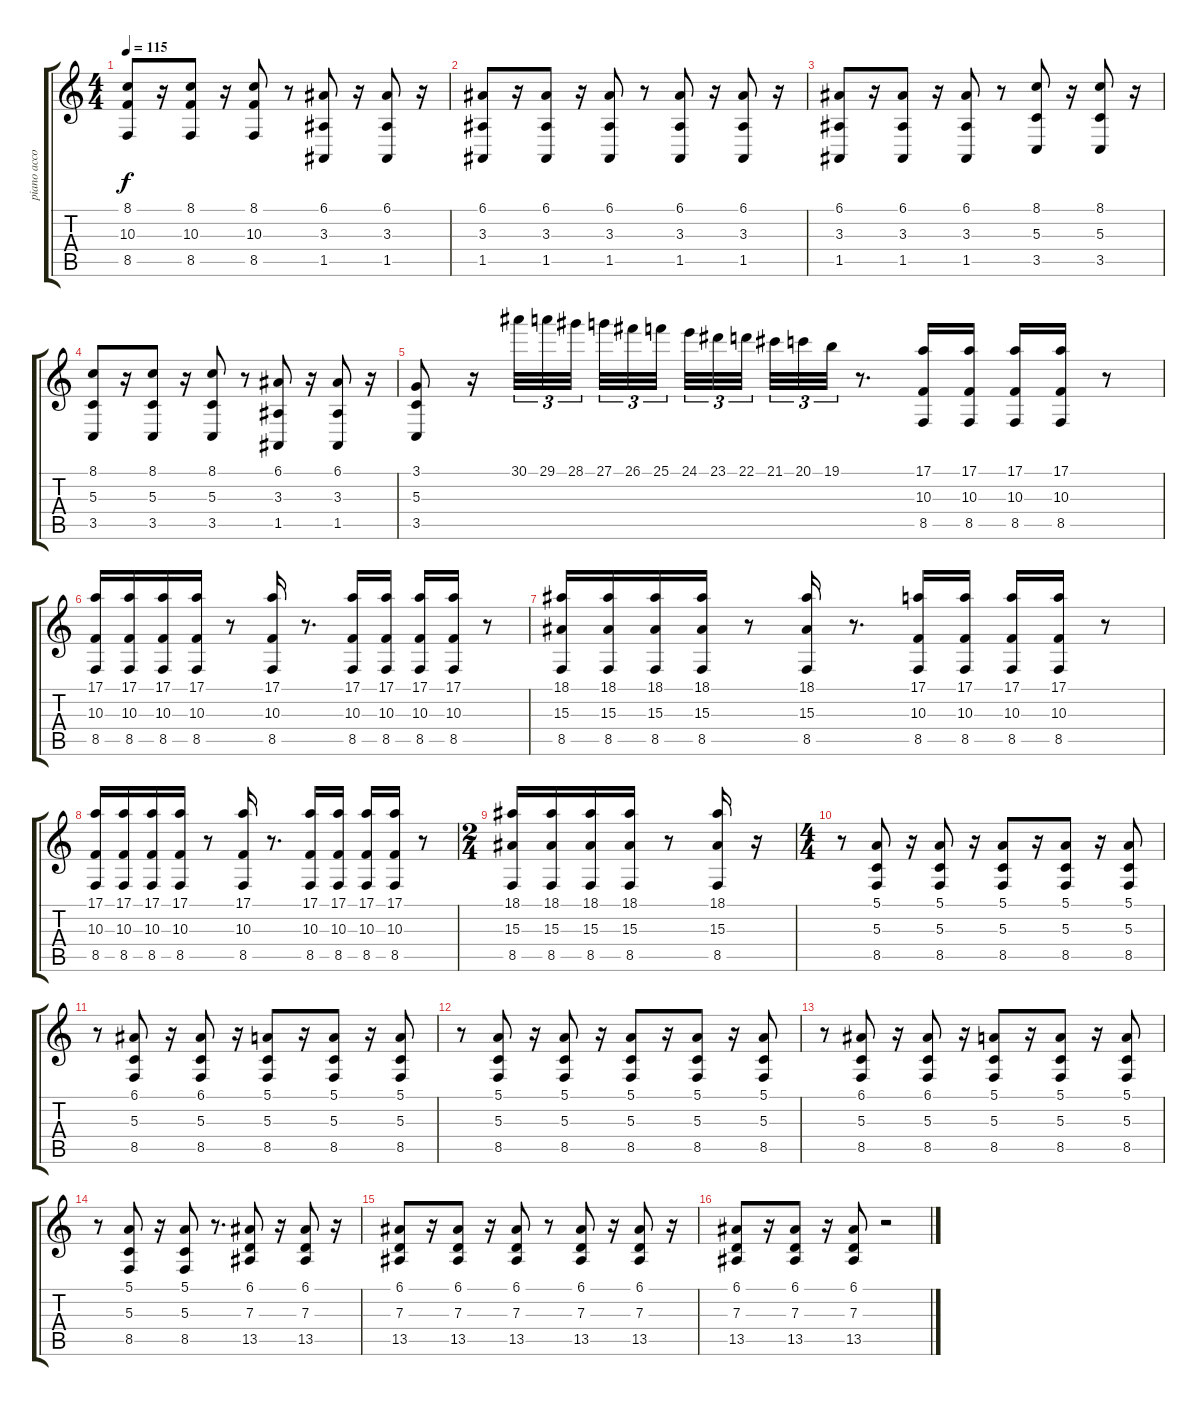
\track ("piano accompagnement" "piano acco") {instrument brightacousticpiano}
\staff {score tabs}
\tuning (E4 B3 G3 D3 A2 E2) {hide}
\ts (4 4)
\tempo 115
\clef g2
\ks c
(8.1 10.3 8.5).8{dy f} r.16 (8.1 10.3 8.5).8 r.16 (8.1 10.3 8.5).8 r.8 (6.1 3.3 1.5).8 r.16 (6.1 3.3 1.5).8 r.16 |
(6.1 3.3 1.5).8 r.16 (6.1 3.3 1.5).8 r.16 (6.1 3.3 1.5).8 r.8 (6.1 3.3 1.5).8 r.16 (6.1 3.3 1.5).8 r.16 |
(6.1 3.3 1.5).8 r.16 (6.1 3.3 1.5).8 r.16 (6.1 3.3 1.5).8 r.8 (8.1 5.3 3.5).8 r.16 (8.1 5.3 3.5).8 r.16 |
(8.1 5.3 3.5).8 r.16 (8.1 5.3 3.5).8 r.16 (8.1 5.3 3.5).8 r.8 (6.1 3.3 1.5).8 r.16 (6.1 3.3 1.5).8 r.16 |
(3.1 5.3 3.5).8 r.16 30.1.32{tu (3 2)} 29.1.32{tu (3 2)} 28.1.32{tu (3 2)} 27.1.32{tu (3 2)} 26.1.32{tu (3 2)} 25.1.32{tu (3 2)} 24.1.32{tu (3 2)} 23.1.32{tu (3 2)} 22.1.32{tu (3 2)} 21.1.32{tu (3 2)} 20.1.32{tu (3 2)} 19.1.32{tu (3 2)} r.8{d} (17.1 10.3 8.5).16 (17.1 10.3 8.5).16 (17.1 10.3 8.5).16 (17.1 10.3 8.5).16 r.8 |
(17.1 10.3 8.5).16 (17.1 10.3 8.5).16 (17.1 10.3 8.5).16 (17.1 10.3 8.5).16 r.8 (17.1 10.3 8.5).16 r.8{d} (17.1 10.3 8.5).16 (17.1 10.3 8.5).16 (17.1 10.3 8.5).16 (17.1 10.3 8.5).16 r.8 |
(18.1 15.3 8.5).16 (18.1 15.3 8.5).16 (18.1 15.3 8.5).16 (18.1 15.3 8.5).16 r.8 (18.1 15.3 8.5).16 r.8{d} (17.1 10.3 8.5).16 (17.1 10.3 8.5).16 (17.1 10.3 8.5).16 (17.1 10.3 8.5).16 r.8 |
(17.1 10.3 8.5).16 (17.1 10.3 8.5).16 (17.1 10.3 8.5).16 (17.1 10.3 8.5).16 r.8 (17.1 10.3 8.5).16 r.8{d} (17.1 10.3 8.5).16 (17.1 10.3 8.5).16 (17.1 10.3 8.5).16 (17.1 10.3 8.5).16 r.8 |
\ts (2 4)
(18.1 15.3 8.5).16 (18.1 15.3 8.5).16 (18.1 15.3 8.5).16 (18.1 15.3 8.5).16 r.8 (18.1 15.3 8.5).16 r.16 |
\ts (4 4)
r.8 (5.1 5.3 8.5).8 r.16 (5.1 5.3 8.5).8 r.16 (5.1 5.3 8.5).8 r.16 (5.1 5.3 8.5).8 r.16 (5.1 5.3 8.5).8 |
r.8 (6.1 5.3 8.5).8 r.16 (6.1 5.3 8.5).8 r.16 (5.1 5.3 8.5).8 r.16 (5.1 5.3 8.5).8 r.16 (5.1 5.3 8.5).8 |
r.8 (5.1 5.3 8.5).8 r.16 (5.1 5.3 8.5).8 r.16 (5.1 5.3 8.5).8 r.16 (5.1 5.3 8.5).8 r.16 (5.1 5.3 8.5).8 |
r.8 (6.1 5.3 8.5).8 r.16 (6.1 5.3 8.5).8 r.16 (5.1 5.3 8.5).8 r.16 (5.1 5.3 8.5).8 r.16 (5.1 5.3 8.5).8 |
r.8 (5.1 5.3 8.5).8 r.16 (5.1 5.3 8.5).8 r.8{d} (6.1 7.3 13.5).8 r.16 (6.1 7.3 13.5).8 r.16 |
(6.1 7.3 13.5).8 r.16 (6.1 7.3 13.5).8 r.16 (6.1 7.3 13.5).8 r.8 (6.1 7.3 13.5).8 r.16 (6.1 7.3 13.5).8 r.16 |
(6.1 7.3 13.5).8 r.16 (6.1 7.3 13.5).8 r.16 (6.1 7.3 13.5).8 r.2
